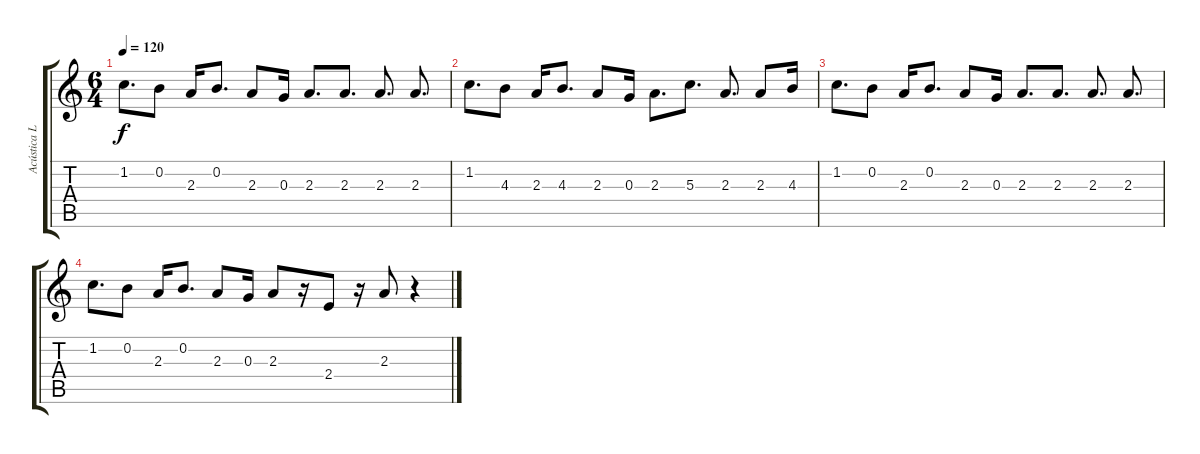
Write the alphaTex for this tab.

\track ("Acústica Líder" "Acústica L") {instrument acousticguitarsteel}
\staff {score tabs}
\tuning (E4 B3 G3 D3 A2 E2) {hide}
\ts (6 4)
\tempo 120
\clef g2
\ks c
1.2.8{d dy f} 0.2.8 2.3.16 0.2.8{d} 2.3.8 0.3.16 2.3.8{d} 2.3.8{d} 2.3.8{d} 2.3.8{d} |
1.2.8{d} 4.3.8 2.3.16 4.3.8{d} 2.3.8 0.3.16 2.3.8{d} 5.3.8{d} 2.3.8{d} 2.3.8 4.3.16 |
1.2.8{d} 0.2.8 2.3.16 0.2.8{d} 2.3.8 0.3.16 2.3.8{d} 2.3.8{d} 2.3.8{d} 2.3.8{d} |
1.2.8{d} 0.2.8 2.3.16 0.2.8{d} 2.3.8 0.3.16 2.3.8 r.16 2.4.8 r.16 2.3.8 r.4
